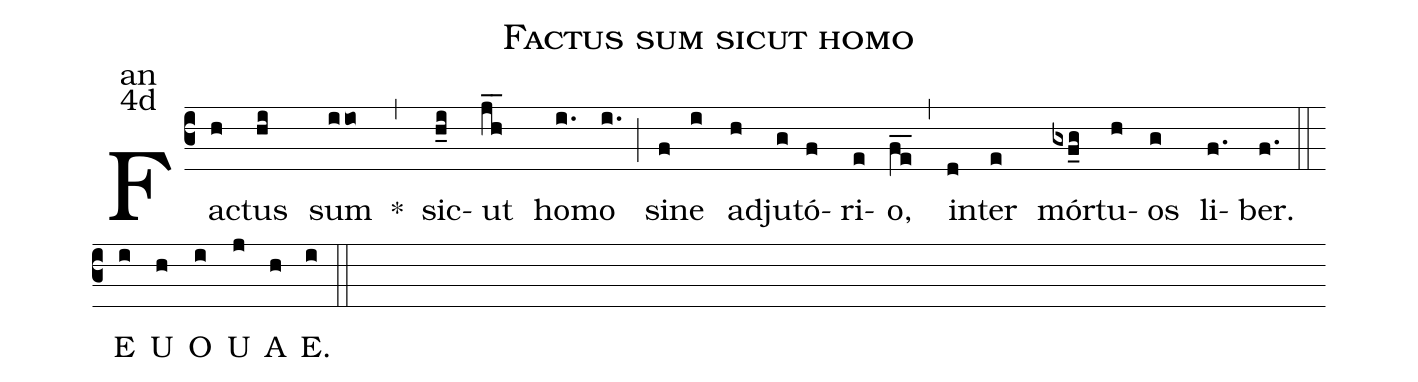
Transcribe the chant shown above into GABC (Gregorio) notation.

name:Factus sum sicut homo;
office-part:an;
mode:4d;
%%
(c3) Fa(h)ctus(hi) sum(iio) <sp>*</sp>(,) sic(h_i)ut(jh__) ho(i.)mo(i.) (;) si(f)ne(i) ad(h)ju(g)tó(f)ri(e)o,(fe__) (,) in(d)ter(e) mór(gxf_g)tu(h)os(g) li(f.)ber.(f.) (::)
<eu>  E(i) U(h) O(i) U(j) A(h) E.(i) </eu> (::)
